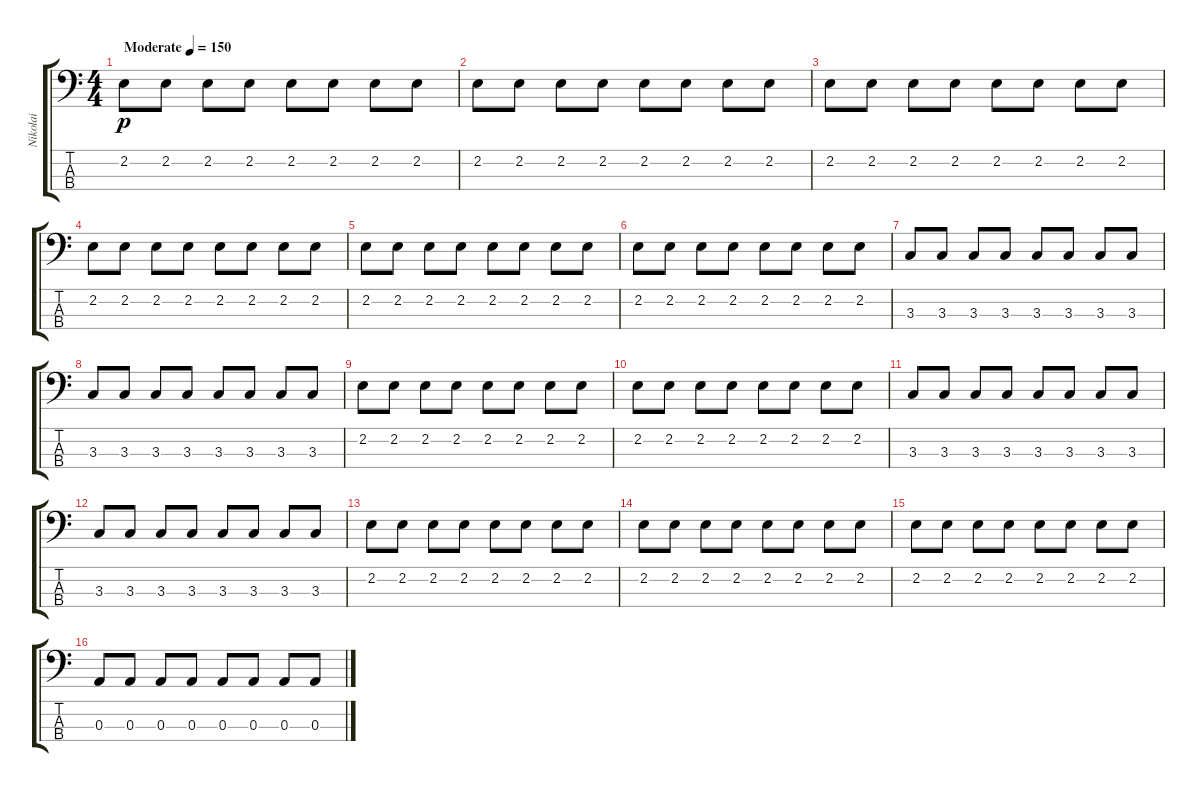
\track ("Nikolai" "Nikolai") {instrument electricbasspick}
\staff {score tabs}
\tuning (G2 D2 A1 E1) {hide}
\ts (4 4)
\tempo (150 "Moderate")
\clef f4
\ks c
2.2.8{dy p instrument electricbasspick} 2.2.8 2.2.8 2.2.8 2.2.8 2.2.8 2.2.8 2.2.8 |
2.2.8 2.2.8 2.2.8 2.2.8 2.2.8 2.2.8 2.2.8 2.2.8 |
2.2.8 2.2.8 2.2.8 2.2.8 2.2.8 2.2.8 2.2.8 2.2.8 |
2.2.8 2.2.8 2.2.8 2.2.8 2.2.8 2.2.8 2.2.8 2.2.8 |
2.2.8 2.2.8 2.2.8 2.2.8 2.2.8 2.2.8 2.2.8 2.2.8 |
2.2.8 2.2.8 2.2.8 2.2.8 2.2.8 2.2.8 2.2.8 2.2.8 |
3.3.8 3.3.8 3.3.8 3.3.8 3.3.8 3.3.8 3.3.8 3.3.8 |
3.3.8 3.3.8 3.3.8 3.3.8 3.3.8 3.3.8 3.3.8 3.3.8 |
2.2.8 2.2.8 2.2.8 2.2.8 2.2.8 2.2.8 2.2.8 2.2.8 |
2.2.8 2.2.8 2.2.8 2.2.8 2.2.8 2.2.8 2.2.8 2.2.8 |
3.3.8 3.3.8 3.3.8 3.3.8 3.3.8 3.3.8 3.3.8 3.3.8 |
3.3.8 3.3.8 3.3.8 3.3.8 3.3.8 3.3.8 3.3.8 3.3.8 |
2.2.8 2.2.8 2.2.8 2.2.8 2.2.8 2.2.8 2.2.8 2.2.8 |
2.2.8 2.2.8 2.2.8 2.2.8 2.2.8 2.2.8 2.2.8 2.2.8 |
2.2.8 2.2.8 2.2.8 2.2.8 2.2.8 2.2.8 2.2.8 2.2.8 |
0.3.8 0.3.8 0.3.8 0.3.8 0.3.8 0.3.8 0.3.8 0.3.8
